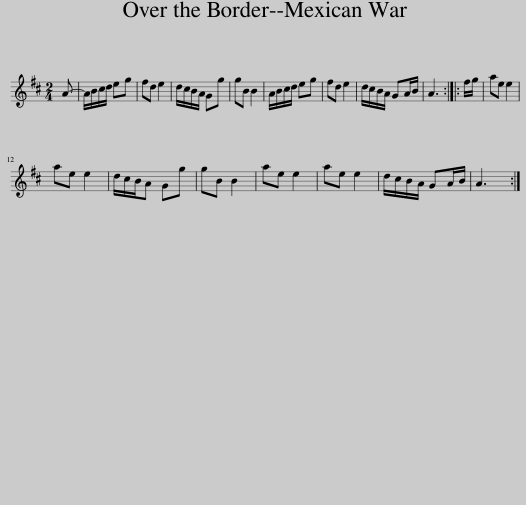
X:1
L:1/8
M:2/4
I:linebreak $
K:D
V:1 treble
V:1
 A- | A/B/c/d/ eg | fd e2 | d/c/B/A/ Gg | gB B2 | %5
 A/B/c/d/ eg | fd e2 | d/c/B/A/ GA/B/ | A3 :: f/g/ | %10
 ae e2 |$ ae e2 | d/c/B/A Gg | gB B2 | ae e2 | %15
 ae e2 | d/c/B/A/ GA/B/ | A3 :| %18
